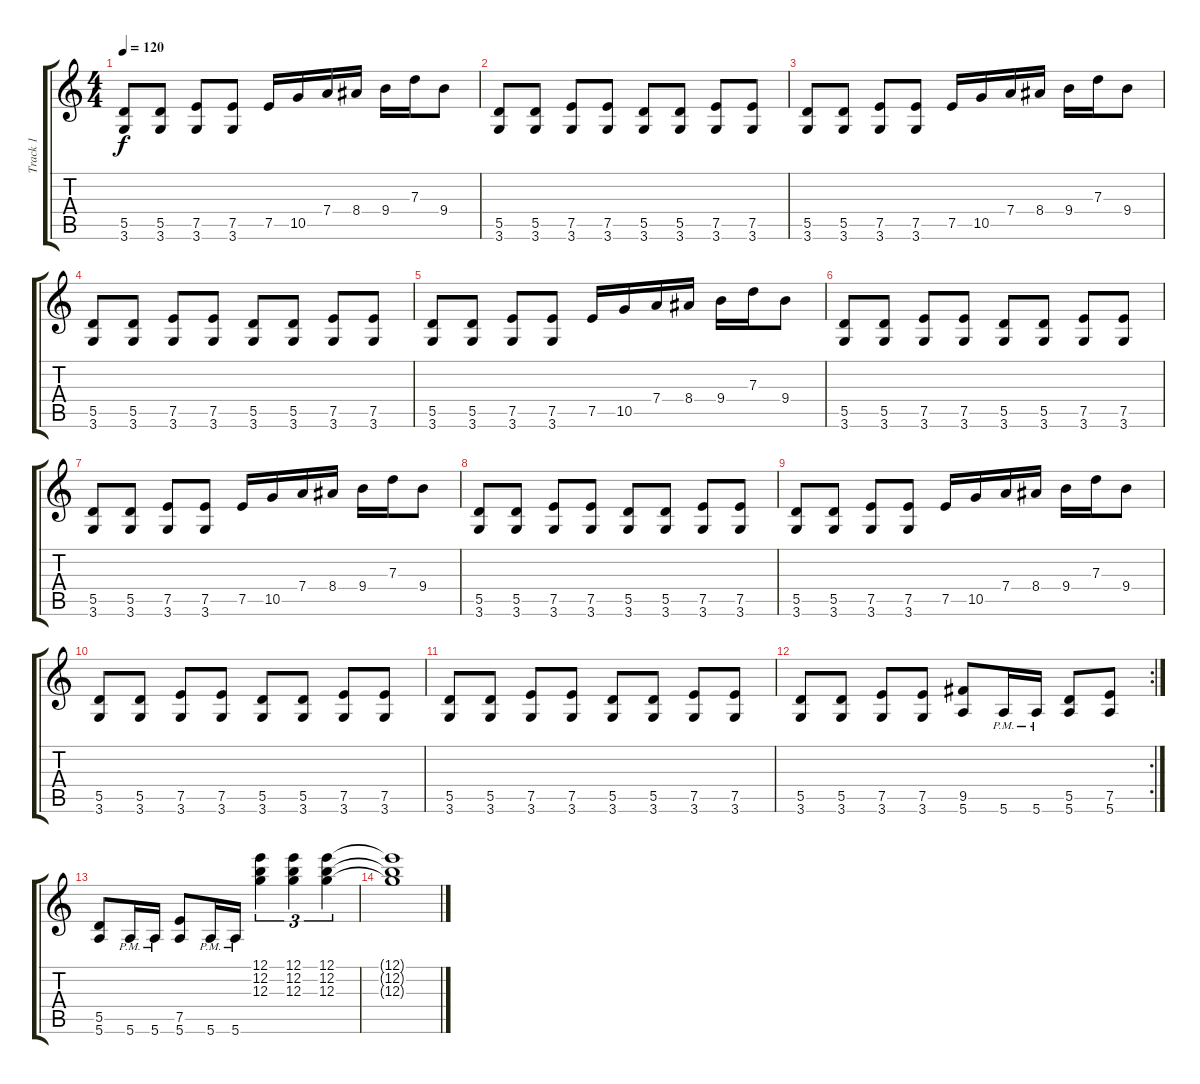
\track ("Track 1" "Track 1") {instrument overdrivenguitar}
\staff {score tabs}
\tuning (E4 B3 G3 D3 A2 E2) {hide}
\ts (4 4)
\tempo 120
\clef g2
\ks c
(5.5 3.6).8{dy f} (5.5 3.6).8 (7.5 3.6).8 (7.5 3.6).8 7.5.16 10.5.16 7.4.16 8.4.16 9.4.16 7.3.16 9.4.8 |
(5.5 3.6).8 (5.5 3.6).8 (7.5 3.6).8 (7.5 3.6).8 (5.5 3.6).8 (5.5 3.6).8 (7.5 3.6).8 (7.5 3.6).8 |
(5.5 3.6).8 (5.5 3.6).8 (7.5 3.6).8 (7.5 3.6).8 7.5.16 10.5.16 7.4.16 8.4.16 9.4.16 7.3.16 9.4.8 |
(5.5 3.6).8 (5.5 3.6).8 (7.5 3.6).8 (7.5 3.6).8 (5.5 3.6).8 (5.5 3.6).8 (7.5 3.6).8 (7.5 3.6).8 |
(5.5 3.6).8 (5.5 3.6).8 (7.5 3.6).8 (7.5 3.6).8 7.5.16 10.5.16 7.4.16 8.4.16 9.4.16 7.3.16 9.4.8 |
(5.5 3.6).8 (5.5 3.6).8 (7.5 3.6).8 (7.5 3.6).8 (5.5 3.6).8 (5.5 3.6).8 (7.5 3.6).8 (7.5 3.6).8 |
(5.5 3.6).8 (5.5 3.6).8 (7.5 3.6).8 (7.5 3.6).8 7.5.16 10.5.16 7.4.16 8.4.16 9.4.16 7.3.16 9.4.8 |
(5.5 3.6).8 (5.5 3.6).8 (7.5 3.6).8 (7.5 3.6).8 (5.5 3.6).8 (5.5 3.6).8 (7.5 3.6).8 (7.5 3.6).8 |
(5.5 3.6).8 (5.5 3.6).8 (7.5 3.6).8 (7.5 3.6).8 7.5.16 10.5.16 7.4.16 8.4.16 9.4.16 7.3.16 9.4.8 |
(5.5 3.6).8 (5.5 3.6).8 (7.5 3.6).8 (7.5 3.6).8 (5.5 3.6).8 (5.5 3.6).8 (7.5 3.6).8 (7.5 3.6).8 |
(5.5 3.6).8 (5.5 3.6).8 (7.5 3.6).8 (7.5 3.6).8 (5.5 3.6).8 (5.5 3.6).8 (7.5 3.6).8 (7.5 3.6).8 |
\rc 2
(5.5 3.6).8 (5.5 3.6).8 (7.5 3.6).8 (7.5 3.6).8 (9.5 5.6).8 5.6{pm}.16 5.6{pm}.16 (5.5 5.6).8 (7.5 5.6).8 |
(5.5 5.6).8 5.6{pm}.16 5.6{pm}.16 (7.5 5.6).8 5.6{pm}.16 5.6{pm}.16 (12.1 12.2 12.3).4{tu (3 2)} (12.1 12.2 12.3).4{tu (3 2)} (12.1 12.2 12.3).4{tu (3 2)} |
(12.1{t} 12.2{t} 12.3{t}).1
